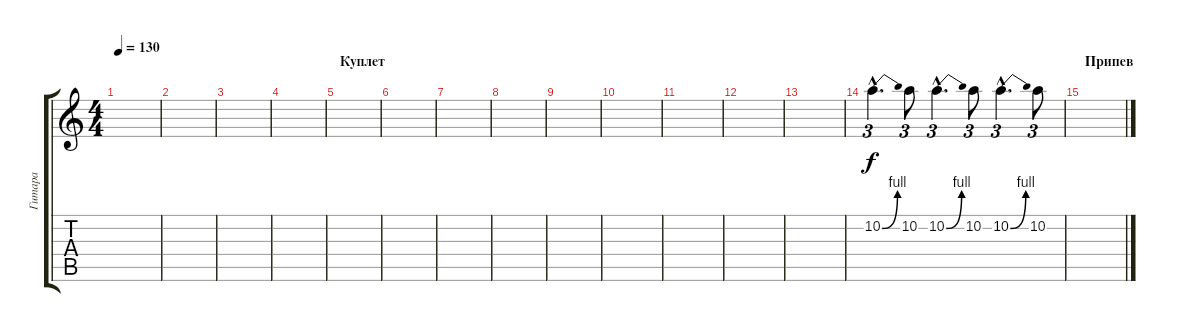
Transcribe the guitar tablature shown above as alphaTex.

\track ("Гитара" "Гитара") {instrument overdrivenguitar}
\staff {score tabs}
\tuning (E4 B3 G3 D3 A2 E2) {hide}
\ts (4 4)
\tempo 130
\clef g2
\ks c
|
|
|
|
\section ("" "Куплет")
|
|
|
|
|
|
|
|
|
10.2{be (bend 0 0 60 4) hac}.4{d tu (3 2)} 10.2.8{tu (3 2)} 10.2{be (bend 0 0 60 4) hac}.4{d tu (3 2)} 10.2.8{tu (3 2)} 10.2{be (bend 0 0 60 4) hac}.4{d tu (3 2)} 10.2.8{tu (3 2)} |
\section ("" "Припев")
